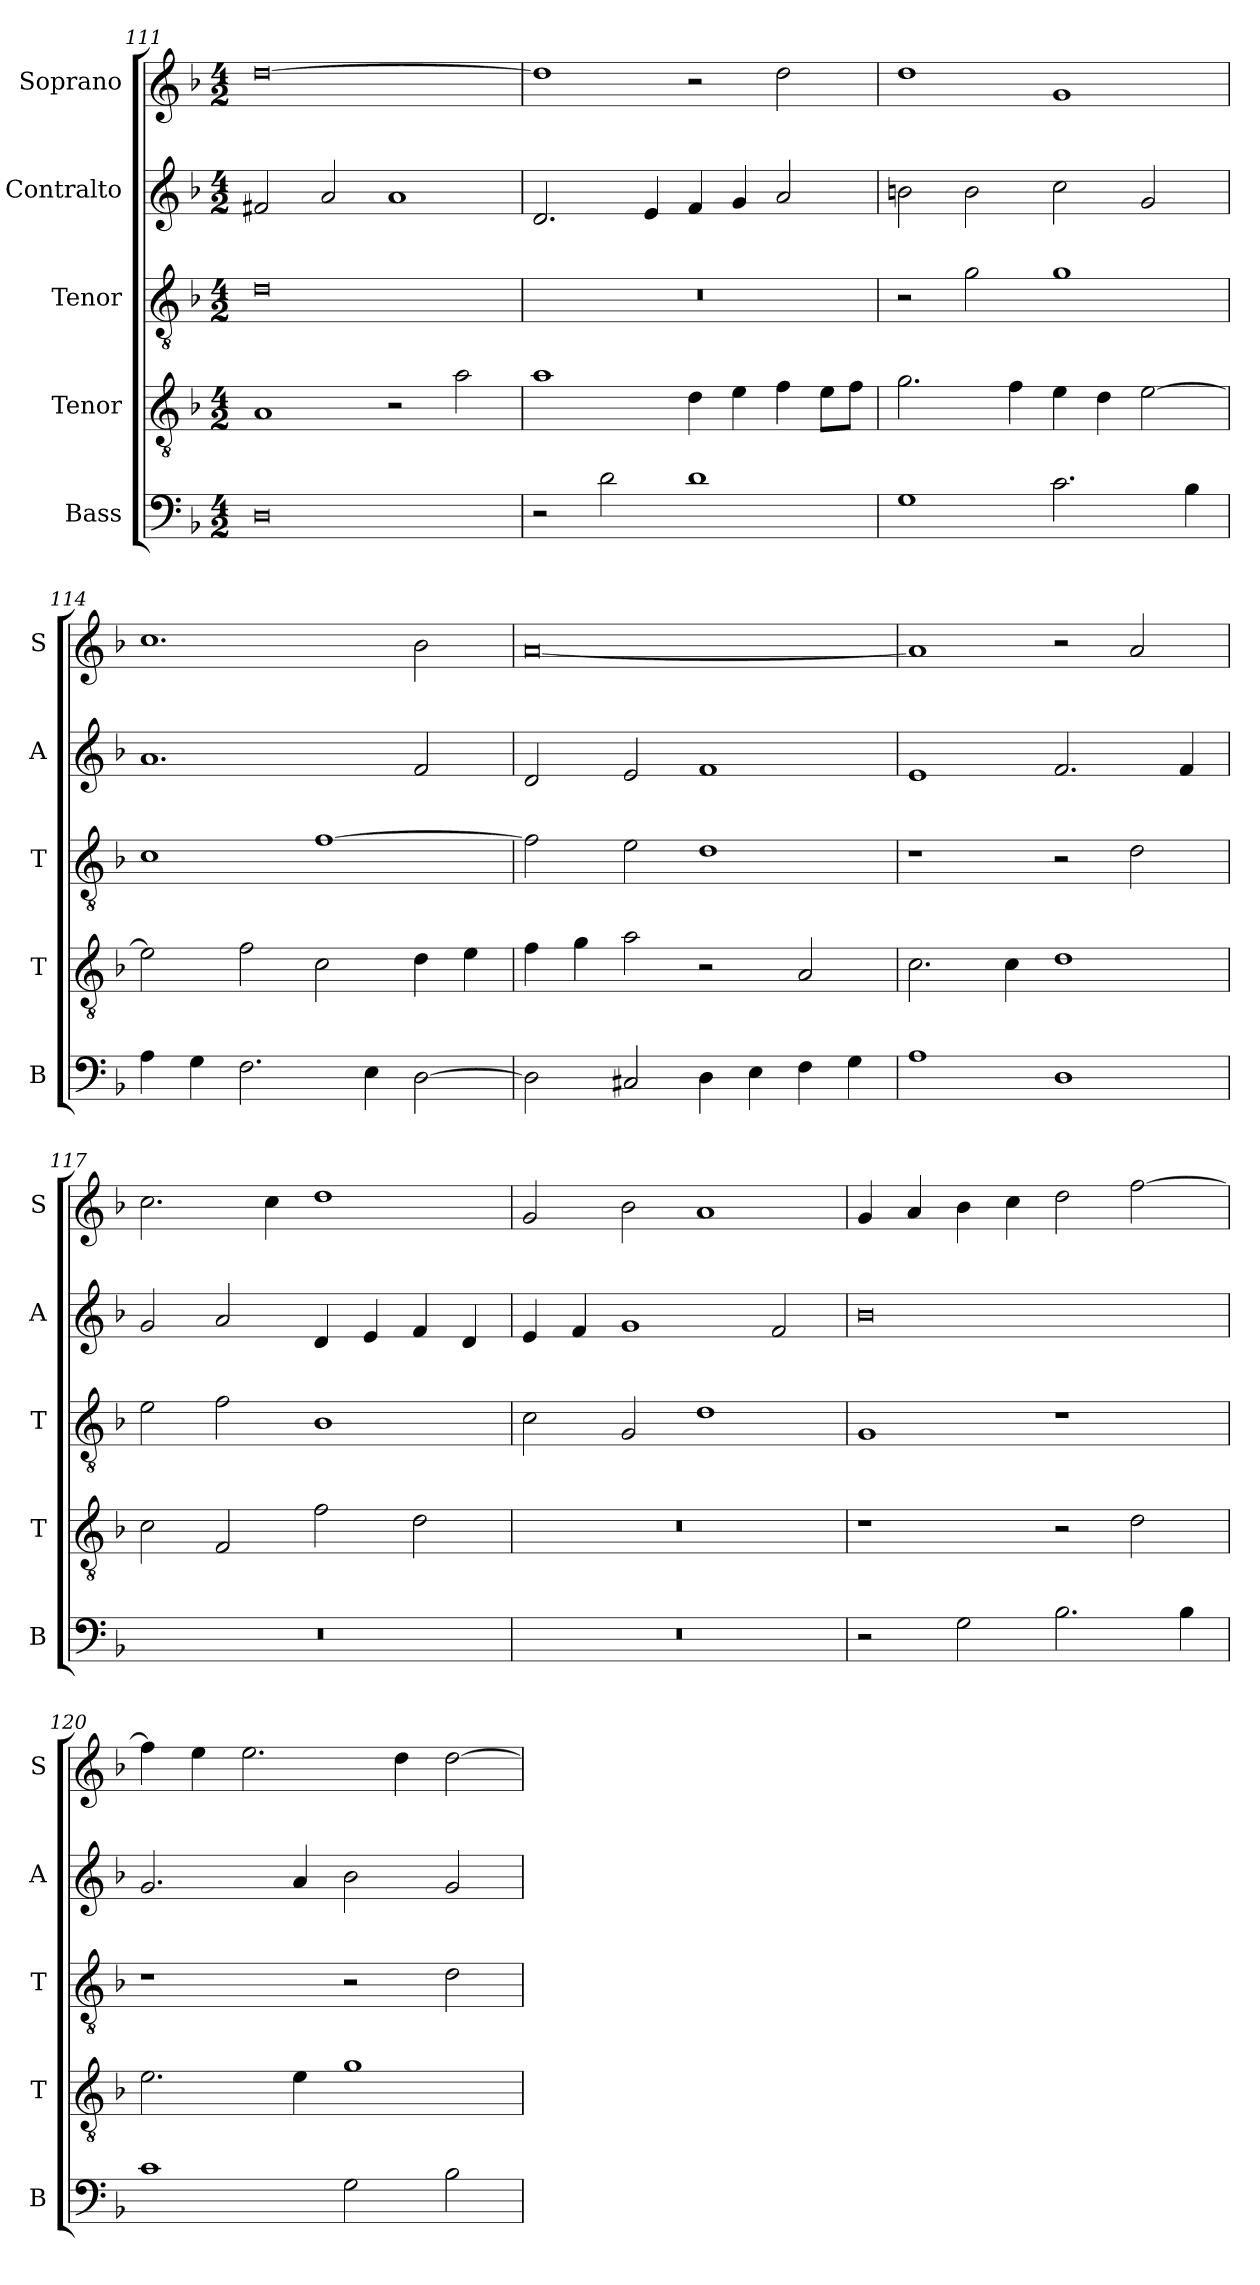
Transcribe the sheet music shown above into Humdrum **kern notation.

**kern	**kern	**kern	**kern	**kern
*part5	*part4	*part3	*part2	*part1
*staff5	*staff4	*staff3	*staff2	*staff1
*I"Bass	*I"Tenor	*I"Tenor	*I"Contralto	*I"Soprano
*I'B	*I'T	*I'T	*I'A	*I'S
*clefF4	*clefGv2	*clefGv2	*clefG2	*clefG2
*k[b-]	*k[b-]	*k[b-]	*k[b-]	*k[b-]
*G:dor	*G:dor	*G:dor	*G:dor	*G:dor
*M4/2	*M4/2	*M4/2	*M4/2	*M4/2
=111	=111	=111	=111	=111
0D	1A	0d	2f#X	[0dd
.	.	.	2a	.
.	2r	.	1a	.
.	2a	.	.	.
=112	=112	=112	=112	=112
2r	1a	0r	2.d	1dd]
2d	.	.	.	.
.	.	.	4e	.
1d	4d	.	4f	2r
.	4e	.	4g	.
.	4f	.	2a	2dd
.	8e\L	.	.	.
.	8f\J	.	.	.
=113	=113	=113	=113	=113
1G	2.g	2r	2bn	1dd
.	.	2g	2b	.
.	4f	.	.	.
2.c	4e	1g	2cc	1g
.	4d	.	.	.
.	[2e	.	2g	.
4B-	.	.	.	.
=114	=114	=114	=114	=114
4A	2e]	1c	1.a	1.cc
4G	.	.	.	.
2.F	2f	.	.	.
.	2c	[1f	.	.
4E	.	.	.	.
[2D	4d	.	2f	2b-
.	4e	.	.	.
=115	=115	=115	=115	=115
2D]	4f	2f]	2d	[0a
.	4g	.	.	.
2C#X	2a	2e	2e	.
4D	2r	1d	1f	.
4E	.	.	.	.
4F	2A	.	.	.
4G	.	.	.	.
=116	=116	=116	=116	=116
1A	2.c	1r	1e	1a]
.	4c	.	.	.
1D	1d	2r	2.f	2r
.	.	2d	.	2a
.	.	.	4f	.
=117	=117	=117	=117	=117
0r	2c	2e	2g	2.cc
.	2F	2f	2a	.
.	.	.	.	4cc
.	2f	1B-	4d	1dd
.	.	.	4e	.
.	2d	.	4f	.
.	.	.	4d	.
=118	=118	=118	=118	=118
0r	0r	2c	4e	2g
.	.	.	4f	.
.	.	2G	1g	2b-
.	.	1d	.	1a
.	.	.	2f	.
=119	=119	=119	=119	=119
2r	1r	1G	0b-	4g
.	.	.	.	4a
2G	.	.	.	4b-
.	.	.	.	4cc
2.B-	2r	1r	.	2dd
.	2d	.	.	[2ff
4B-	.	.	.	.
=120	=120	=120	=120	=120
1c	2.e	1r	2.g	4ff]
.	.	.	.	4ee
.	.	.	.	2.ee
.	4e	.	4a	.
2G	1g	2r	2b-	.
.	.	.	.	4dd
2B-	.	2d	2g	[2dd
=	=	=	=	=
*-	*-	*-	*-	*-
